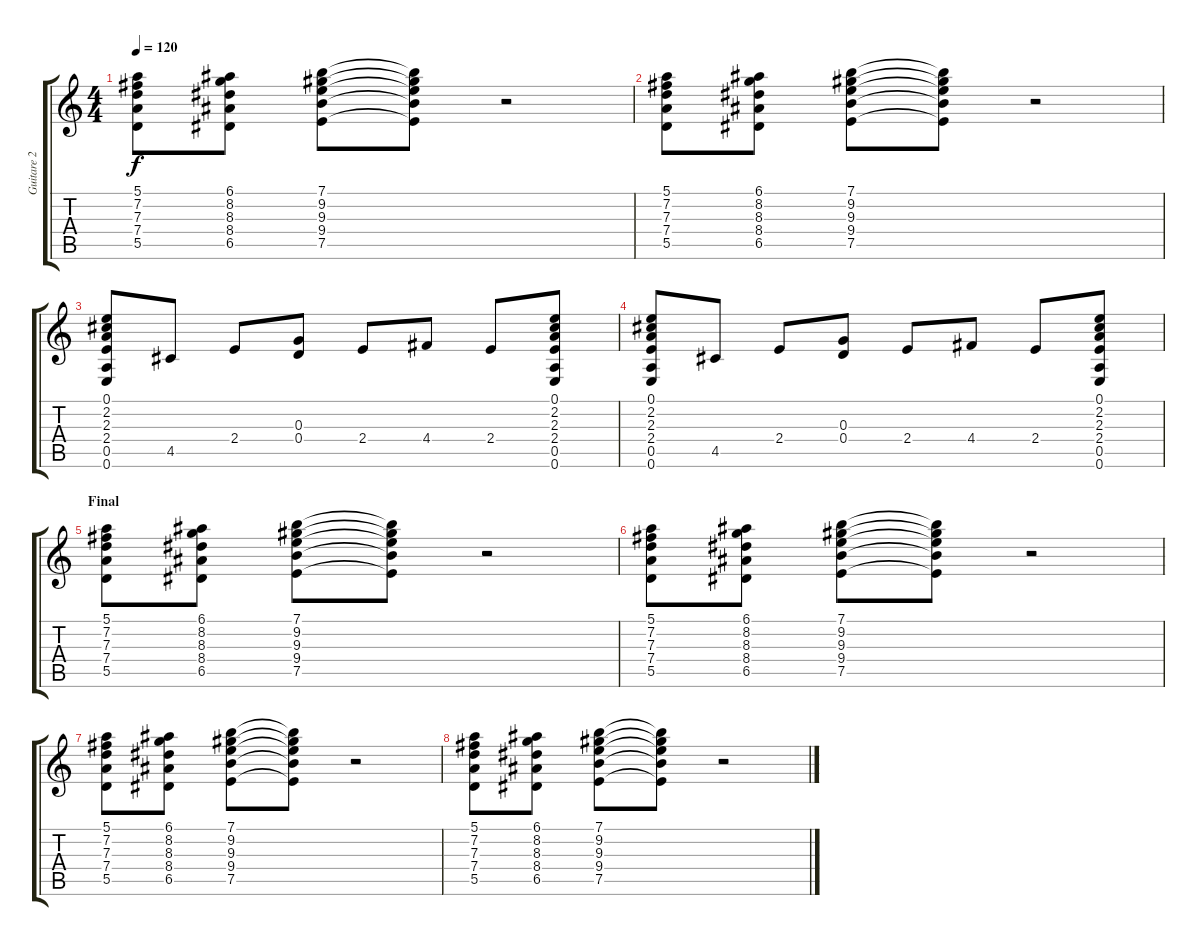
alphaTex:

\track ("Guitare 2" "Guitare 2") {instrument overdrivenguitar}
\staff {score tabs}
\tuning (E4 B3 G3 D3 A2 E2) {hide}
\ts (4 4)
\tempo 120
\clef g2
\ks c
(5.1 7.2 7.3 7.4 5.5).8{dy f} (6.1 8.2 8.3 8.4 6.5).8 (7.1 9.2 9.3 9.4 7.5).8 (7.1{t} 9.2{t} 9.3{t} 9.4{t} 7.5{t}).8 r.2 |
(5.1 7.2 7.3 7.4 5.5).8 (6.1 8.2 8.3 8.4 6.5).8 (7.1 9.2 9.3 9.4 7.5).8 (7.1{t} 9.2{t} 9.3{t} 9.4{t} 7.5{t}).8 r.2 |
(0.1 2.2 2.3 2.4 0.5 0.6).8 4.5.8 2.4.8 (0.3 0.4).8 2.4.8 4.4.8 2.4.8 (0.1 2.2 2.3 2.4 0.5 0.6).8 |
(0.1 2.2 2.3 2.4 0.5 0.6).8 4.5.8 2.4.8 (0.3 0.4).8 2.4.8 4.4.8 2.4.8 (0.1 2.2 2.3 2.4 0.5 0.6).8 |
\section ("" "Final")
(5.1 7.2 7.3 7.4 5.5).8 (6.1 8.2 8.3 8.4 6.5).8 (7.1 9.2 9.3 9.4 7.5).8 (7.1{t} 9.2{t} 9.3{t} 9.4{t} 7.5{t}).8 r.2 |
(5.1 7.2 7.3 7.4 5.5).8 (6.1 8.2 8.3 8.4 6.5).8 (7.1 9.2 9.3 9.4 7.5).8 (7.1{t} 9.2{t} 9.3{t} 9.4{t} 7.5{t}).8 r.2 |
(5.1 7.2 7.3 7.4 5.5).8 (6.1 8.2 8.3 8.4 6.5).8 (7.1 9.2 9.3 9.4 7.5).8 (7.1{t} 9.2{t} 9.3{t} 9.4{t} 7.5{t}).8 r.2 |
(5.1 7.2 7.3 7.4 5.5).8 (6.1 8.2 8.3 8.4 6.5).8 (7.1 9.2 9.3 9.4 7.5).8 (7.1{t} 9.2{t} 9.3{t} 9.4{t} 7.5{t}).8 r.2
